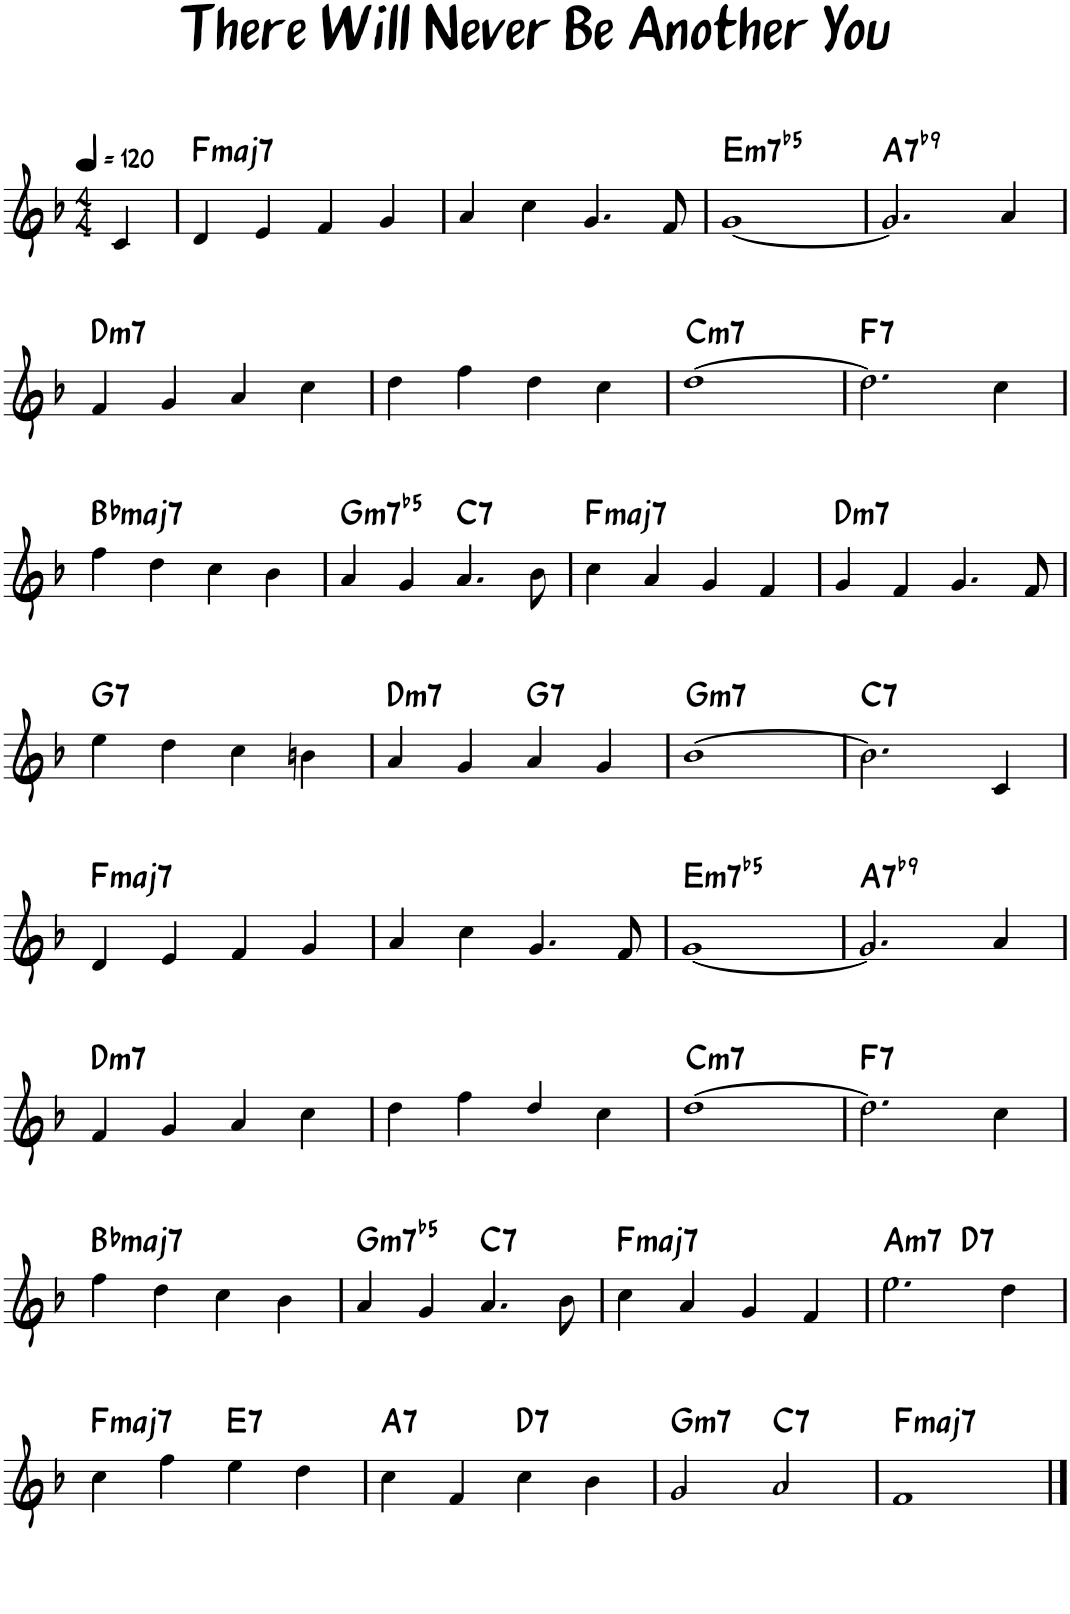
**kern	**harte
*part1	*part1
*staff1	*
*I"Tenor Saxophone	*
*I'T. Sax.	*
*clefG2	*
*Trd8c14	*
*k[b-]	*
*M4/4	*
*MM120	*
=	=
4c/	.
=1	=1
!	!LO:H:kt=maj7
4d/	F:maj7
4e/	.
4f/	.
4g/	.
=2	=2
4a/	.
4cc\	.
4.g/	.
8f/	.
=3	=3
!	!LO:H:kt=m7b5
[1g	E:hdim7
=4	=4
!	!LO:H:kt=7
2.g/]	A:7(b9)
4a/	.
!!LO:LB:g=z
=5	=5
!	!LO:H:kt=m7
4f/	D:min7
4g/	.
4a/	.
4cc\	.
=6	=6
4dd\	.
4ff\	.
4dd\	.
4cc\	.
=7	=7
!	!LO:H:kt=m7
[1dd	C:min7
=8	=8
!	!LO:H:kt=7
2.dd\]	F:7
4cc\	.
!!LO:LB:g=z
=9	=9
!	!LO:H:kt=maj7
4ff\	Bb:maj7
4dd\	.
4cc\	.
4b-\	.
=10	=10
!	!LO:H:kt=m7b5
4a/	G:hdim7
4g/	.
!	!LO:H:kt=7
4.a/	C:7
8b-\	.
=11	=11
!	!LO:H:kt=maj7
4cc\	F:maj7
4a/	.
4g/	.
4f/	.
=12	=12
!	!LO:H:kt=m7
4g/	D:min7
4f/	.
4.g/	.
8f/	.
!!LO:LB:g=z
=13	=13
!	!LO:H:kt=7
4ee\	G:7
4dd\	.
4cc\	.
4bn\	.
=14	=14
!	!LO:H:kt=m7
4a/	D:min7
4g/	.
!	!LO:H:kt=7
4a/	G:7
4g/	.
=15	=15
!	!LO:H:kt=m7
[1b-	G:min7
=16	=16
!	!LO:H:kt=7
2.b-\]	C:7
4c/	.
!!LO:LB:g=z
=17	=17
!	!LO:H:kt=maj7
4d/	F:maj7
4e/	.
4f/	.
4g/	.
=18	=18
4a/	.
4cc\	.
4.g/	.
8f/	.
=19	=19
!	!LO:H:kt=m7b5
[1g	E:hdim7
=20	=20
!	!LO:H:kt=7
2.g/]	A:7(b9)
4a/	.
!!LO:LB:g=z
=21	=21
!	!LO:H:kt=m7
4f/	D:min7
4g/	.
4a/	.
4cc\	.
=22	=22
4dd\	.
4ff\	.
4dd/	.
4cc\	.
=23	=23
!	!LO:H:kt=m7
[1dd	C:min7
=24	=24
!	!LO:H:kt=7
2.dd\]	F:7
4cc\	.
!!LO:LB:g=z
=25	=25
!	!LO:H:kt=maj7
4ff\	Bb:maj7
4dd\	.
4cc\	.
4b-\	.
=26	=26
!	!LO:H:kt=m7b5
4a/	G:hdim7
4g/	.
!	!LO:H:kt=7
4.a/	C:7
8b-\	.
=27	=27
!	!LO:H:kt=maj7
4cc\	F:maj7
4a/	.
4g/	.
4f/	.
=28	=28
!	!LO:H:kt=m7
*^	*
2.ee\	2ryy	A:min7
!	!	!LO:H:kt=7
.	2ryy	D:7
4dd\	.	.
!!LO:LB:g=z	!!
=29	=29	=29
!	!	!LO:H:kt=maj7
*v	*v	*
4cc\	F:maj7
4ff\	.
!	!LO:H:kt=7
4ee\	E:7
4dd\	.
=30	=30
!	!LO:H:kt=7
4cc\	A:7
4f/	.
!	!LO:H:kt=7
4cc\	D:7
4b-\	.
=31	=31
!	!LO:H:kt=m7
2g/	G:min7
!	!LO:H:kt=7
2a/	C:7
=32	=32
!	!LO:H:kt=maj7
1f	F:maj7
==	==
*-	*-
